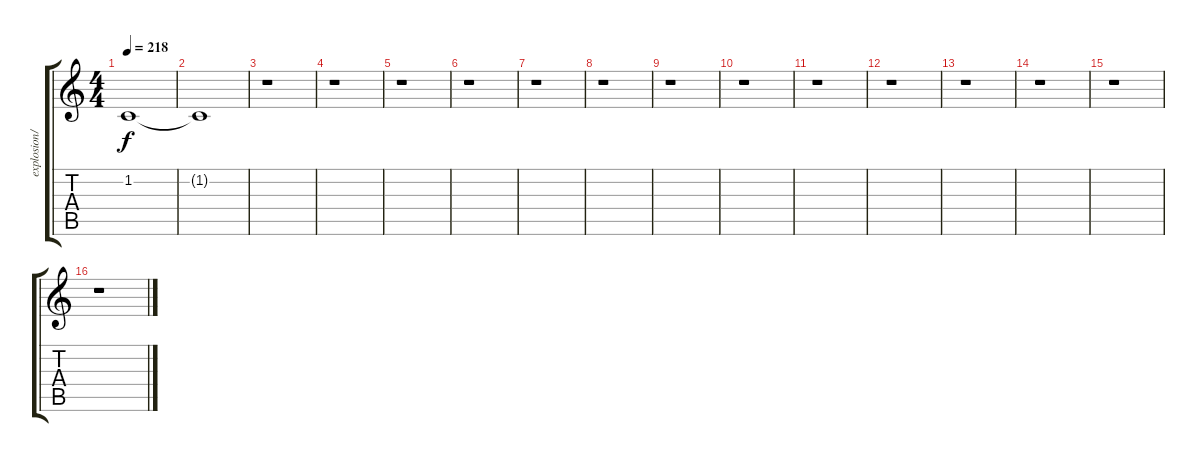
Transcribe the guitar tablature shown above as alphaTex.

\track ("explosion/fret noise" "explosion/") {instrument guitarfretnoise}
\staff {score tabs}
\tuning (E4 B3 G3 D3 A2 E2) {hide}
\ts (4 4)
\tempo 218
\clef g2
\ks c
1.2{t}.1{dy f} |
1.2{t}.1 |
r.1 |
r.1 |
r.1 |
r.1 |
r.1 |
r.1 |
r.1 |
r.1 |
r.1 |
r.1 |
r.1 |
r.1 |
r.1 |
r.1
